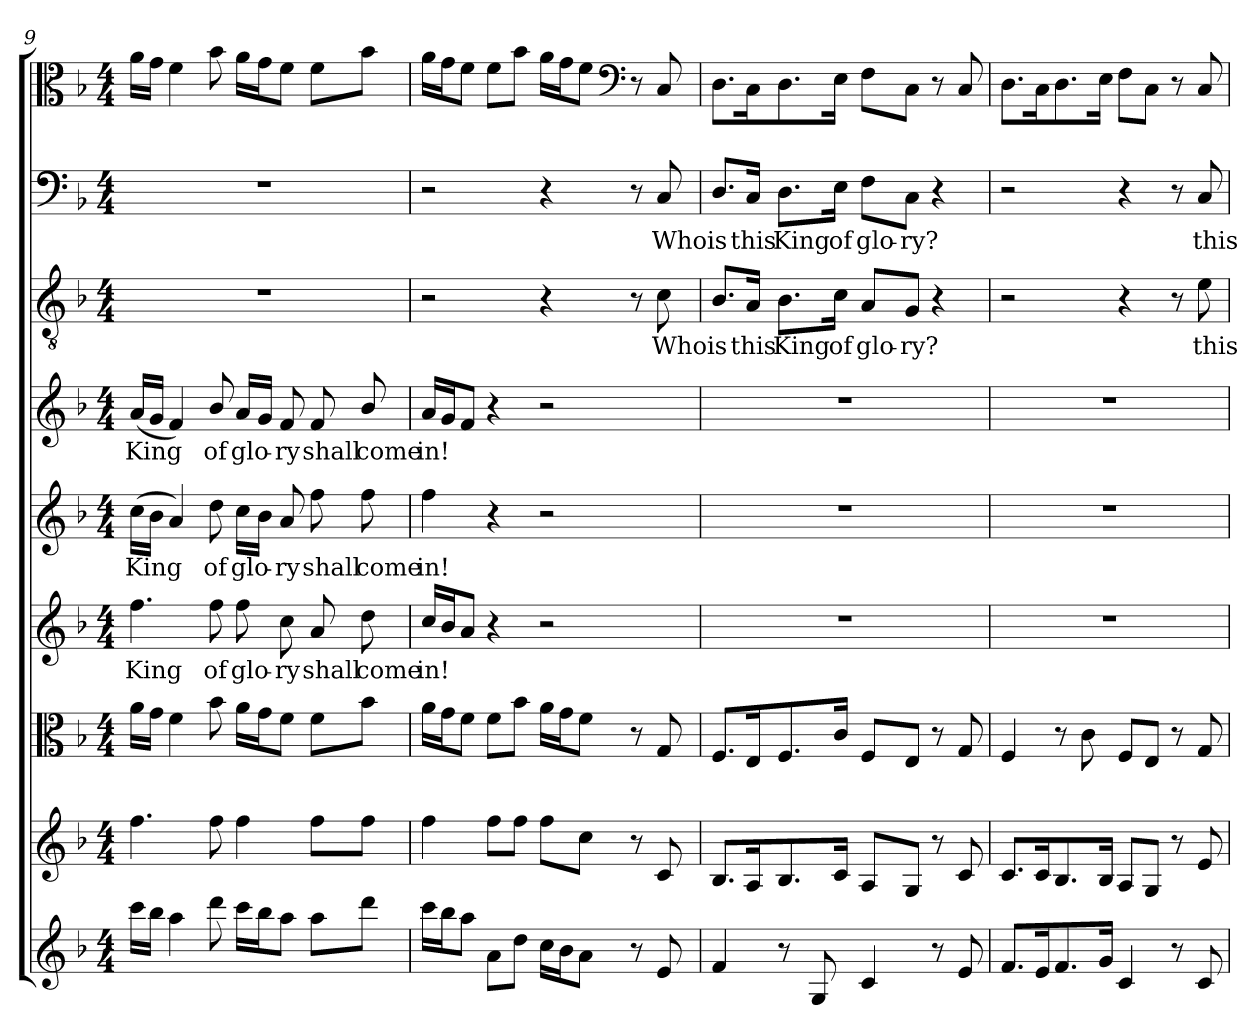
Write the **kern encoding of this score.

**kern	**kern	**kern	**kern	**text	**kern	**text	**kern	**text	**kern	**text	**kern	**text	**kern
*part9	*part8	*part7	*part6	*part6	*part5	*part5	*part4	*part4	*part3	*part3	*part2	*part2	*part1
*staff9	*staff8	*staff7	*staff6	*staff6	*staff5	*staff5	*staff4	*staff4	*staff3	*staff3	*staff2	*staff2	*staff1
*clefG2	*clefG2	*clefC3	*clefG2	*	*clefG2	*	*clefG2	*	*clefGv2	*	*clefF4	*	*clefC3
*k[b-]	*k[b-]	*k[b-]	*k[b-]	*	*k[b-]	*	*k[b-]	*	*k[b-]	*	*k[b-]	*	*k[b-]
*F:	*F:	*F:	*F:	*	*F:	*	*F:	*	*F:	*	*F:	*	*F:
*M4/4	*M4/4	*M4/4	*M4/4	*	*M4/4	*	*M4/4	*	*M4/4	*	*M4/4	*	*M4/4
=9	=9	=9	=9	=9	=9	=9	=9	=9	=9	=9	=9	=9	=9
16ccc\LL	4.ff\	16a\LL	4.ff\	King	(16cc\LL	King	(16a/LL	King	1r	.	1r	.	16a\LL
16bb-\JJ	.	16g\JJ	.	.	16b-\JJ	.	16g/JJ	.	.	.	.	.	16g\JJ
4aa\	.	4f\	.	.	4a/)	.	4f/)	.	.	.	.	.	4f\
8ddd\	8ff\	8b-\	8ff\	of	8dd\	of	8b-/	of	.	.	.	.	8b-\
16ccc\LL	4ff\	16a\LL	8ff\	glo-	16cc\LL	glo-	16a/LL	glo-	.	.	.	.	16a\LL
16bb-\J	.	16g\J	.	.	16b-\JJ	.	16g/JJ	.	.	.	.	.	16g\J
8aa\J	.	8f\J	8cc\	-ry	8a/	-ry	8f/	-ry	.	.	.	.	8f\J
8aa\L	8ff\L	8f\L	8a/	shall	8ff\	shall	8f/	shall	.	.	.	.	8f\L
8ddd\J	8ff\J	8b-\J	8dd\	come	8ff\	come	8b-/	come	.	.	.	.	8b-\J
=10	=10	=10	=10	=10	=10	=10	=10	=10	=10	=10	=10	=10	=10
16ccc\LL	4ff\	16a\LL	16cc/LL	in!	4ff\	in!	16a/LL	in!	2r	.	2r	.	16a\LL
16bb-\J	.	16g\J	16b-/J	.	.	.	16g/J	.	.	.	.	.	16g\J
8aa\J	.	8f\J	8a/J	.	.	.	8f/J	.	.	.	.	.	8f\J
8a\L	8ff\L	8f\L	4r	.	4r	.	4r	.	.	.	.	.	8f\L
8dd\J	8ff\J	8b-\J	.	.	.	.	.	.	.	.	.	.	8b-\J
16cc\LL	8ff\L	16a\LL	2r	.	2r	.	2r	.	4r	.	4r	.	16a\LL
16b-\J	.	16g\J	.	.	.	.	.	.	.	.	.	.	16g\J
8a\J	8cc\J	8f\J	.	.	.	.	.	.	.	.	.	.	8f\J
*	*	*	*	*	*	*	*	*	*	*	*	*	*clefF4
8r	8r	8r	.	.	.	.	.	.	8r	.	8r	.	8r
8e/	8c/	8G/	.	.	.	.	.	.	8c\	Who	8C/	Who	8C/
=11	=11	=11	=11	=11	=11	=11	=11	=11	=11	=11	=11	=11	=11
4f/	8.B-/L	8.F/L	1r	.	1r	.	1r	.	8.B-/L	is	8.D/L	is	8.D\L
.	16A/K	16E/K	.	.	.	.	.	.	16A/Jk	this	16C/Jk	this	16C\K
8r	8.B-/	8.F/	.	.	.	.	.	.	8.B-\L	King	8.D\L	King	8.D\
8G/	.	.	.	.	.	.	.	.	.	.	.	.	.
.	16c/Jk	16c/Jk	.	.	.	.	.	.	16c\Jk	of	16E\Jk	of	16E\Jk
4c/	8A/L	8F/L	.	.	.	.	.	.	8A/L	glo-	8F\L	glo-	8F\L
.	8G/J	8E/J	.	.	.	.	.	.	8G/J	-ry?	8C\J	-ry?	8C\J
8r	8r	8r	.	.	.	.	.	.	4r	.	4r	.	8r
8e/	8c/	8G/	.	.	.	.	.	.	.	.	.	.	8C/
=12	=12	=12	=12	=12	=12	=12	=12	=12	=12	=12	=12	=12	=12
8.f/L	8.c/L	4F/	1r	.	1r	.	1r	.	2r	.	2r	.	8.D\L
16e/K	16c/K	.	.	.	.	.	.	.	.	.	.	.	16C\K
8.f/	8.B-/	8r	.	.	.	.	.	.	.	.	.	.	8.D\
.	.	8c\	.	.	.	.	.	.	.	.	.	.	.
16g/Jk	16B-/Jk	.	.	.	.	.	.	.	.	.	.	.	16E\Jk
4c/	8A/L	8F/L	.	.	.	.	.	.	4r	.	4r	.	8F\L
.	8G/J	8E/J	.	.	.	.	.	.	.	.	.	.	8C\J
8r	8r	8r	.	.	.	.	.	.	8r	.	8r	.	8r
8c/	8e/	8G/	.	.	.	.	.	.	8e\	this	8C/	this	8C/
=	=	=	=	=	=	=	=	=	=	=	=	=	=
*-	*-	*-	*-	*-	*-	*-	*-	*-	*-	*-	*-	*-	*-
